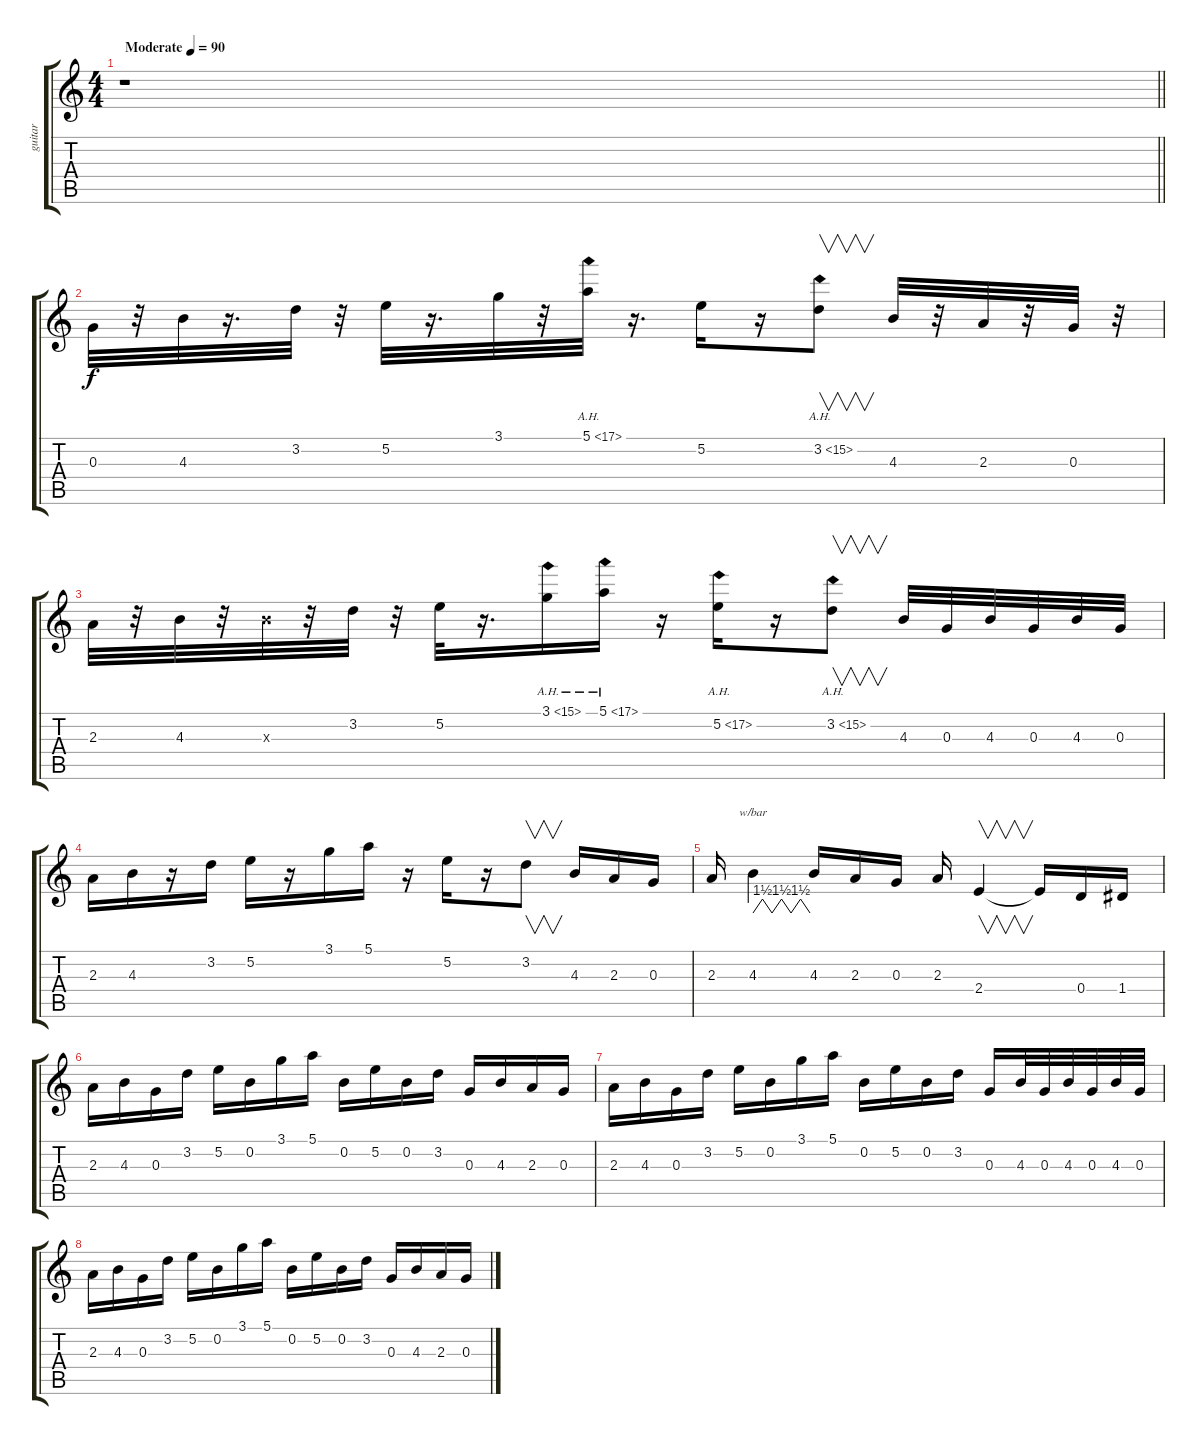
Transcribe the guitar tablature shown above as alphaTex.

\track ("guitar            solo" "guitar    ") {instrument overdrivenguitar}
\staff {score tabs}
\tuning (E4 B3 G3 D3 A2 E2) {hide}
\ts (4 4)
\tempo (90 "Moderate")
\clef g2
\barLineRight lightlight
\ks c
r.1{dy f instrument overdrivenguitar} |
0.3.32 r.32 4.3.32 r.16{d} 3.2.32 r.32 5.2.32 r.16{d} 3.1.32 r.32 5.1{ah 12}.32 r.16{d} 5.2.16 r.16 3.2{ah 12}.8{v} 4.3.32 r.32 2.3.32 r.32 0.3.32 r.32 |
2.3.32 r.32 4.3.32 r.32 4.3{x}.32 r.32 3.2.32 r.32 5.2.32 r.16{d} 3.1{ah 12}.16 5.1{ah 12}.16 r.16 5.2{ah 12}.16 r.16 3.2{ah 12}.8{v} 4.3.32 0.3.32 4.3.32 0.3.32 4.3.32 0.3.32 |
2.3.16 4.3.16 r.16 3.2.16 5.2.16 r.16 3.1.16 5.1.16 r.16 5.2.16 r.16 3.2.8{v} 4.3.16 2.3.16 0.3.16 |
2.3.16 4.3.4{tbe (custom default 0 0 10 6 20 0 30 6 40 0 50 6 60 0)} 4.3.16 2.3.16 0.3.16 2.3.16 2.4.4{v} 2.4{t}.16 0.4.16 1.4.16 |
2.3.16 4.3.16 0.3.16 3.2.16 5.2.16 0.2.16 3.1.16 5.1.16 0.2.16 5.2.16 0.2.16 3.2.16 0.3.16 4.3.16 2.3.16 0.3.16 |
2.3.16 4.3.16 0.3.16 3.2.16 5.2.16 0.2.16 3.1.16 5.1.16 0.2.16 5.2.16 0.2.16 3.2.16 0.3.16 4.3.32 0.3.32 4.3.32 0.3.32 4.3.32 0.3.32 |
2.3.16 4.3.16 0.3.16 3.2.16 5.2.16 0.2.16 3.1.16 5.1.16 0.2.16 5.2.16 0.2.16 3.2.16 0.3.16 4.3.16 2.3.16 0.3.16
